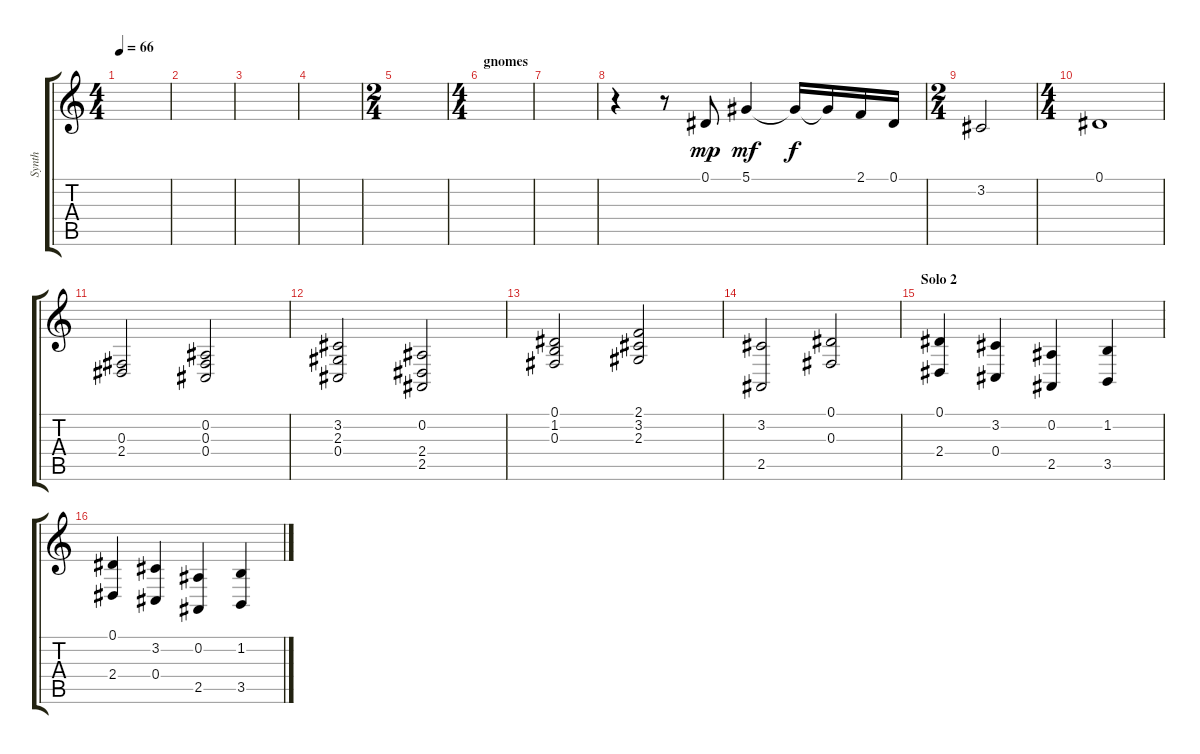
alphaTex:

\track ("Synth" "Synth") {instrument stringensemble1}
\staff {score tabs}
\tuning (Eb4 Bb3 Gb3 Db3 Ab2 Eb2) {hide}
\ts (4 4)
\tempo 66
\clef g2
\ks c
|
|
|
|
\ts (2 4)
|
\ts (4 4)
\section ("" "gnomes")
|
|
r.4 r.8 0.1.8{dy mp} 5.1.4{dy mf} 5.1{t}.16{dy f} 5.1{t}.16 2.1.16 0.1.16 |
\ts (2 4)
3.2.2 |
\ts (4 4)
0.1.1 |
(0.3 2.4).2 (0.2 0.3 0.4).2 |
(3.2 2.3 0.4).2 (0.2 2.4 2.5).2 |
(0.1 1.2 0.3).2 (2.1 3.2 2.3).2 |
(3.2 2.5).2 (0.1 0.3).2 |
\section ("" "Solo 2")
(0.1 2.4).4 (3.2 0.4).4 (0.2 2.5).4 (1.2 3.5).4 |
(0.1 2.4).4 (3.2 0.4).4 (0.2 2.5).4 (1.2 3.5).4
